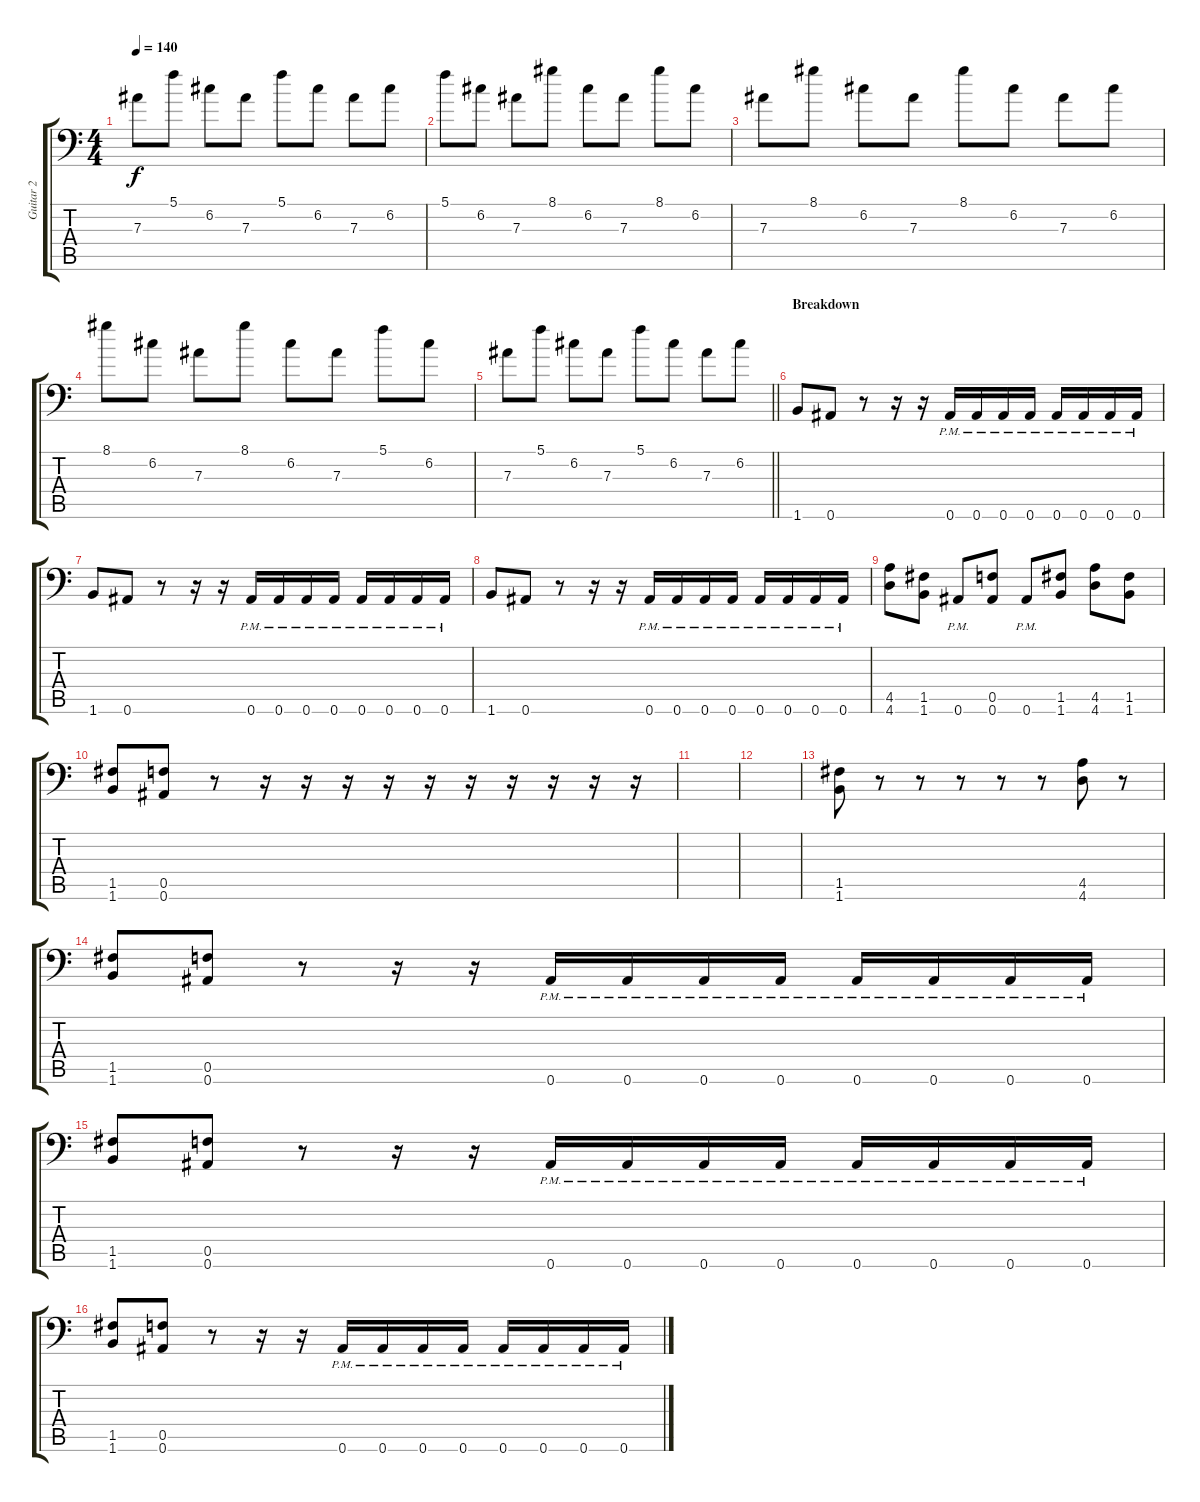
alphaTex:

\track ("Guitar 2" "Guitar 2") {instrument distortionguitar}
\staff {score tabs}
\tuning (C4 G3 Eb3 Bb2 F2 Bb1) {hide}
\ts (4 4)
\tempo 140
\clef f4
\ks c
7.3.8{dy f} 5.1.8 6.2.8 7.3.8 5.1.8 6.2.8 7.3.8 6.2.8 |
5.1.8 6.2.8 7.3.8 8.1.8 6.2.8 7.3.8 8.1.8 6.2.8 |
7.3.8 8.1.8 6.2.8 7.3.8 8.1.8 6.2.8 7.3.8 6.2.8 |
8.1.8 6.2.8 7.3.8 8.1.8 6.2.8 7.3.8 5.1.8 6.2.8 |
\barLineRight lightlight
7.3.8 5.1.8 6.2.8 7.3.8 5.1.8 6.2.8 7.3.8 6.2.8 |
\section ("" "Breakdown")
1.6.8{balance 16} 0.6.8 r.8 r.16 r.16 0.6{pm}.16 0.6{pm}.16 0.6{pm}.16 0.6{pm}.16 0.6{pm}.16 0.6{pm}.16 0.6{pm}.16 0.6{pm}.16 |
1.6.8 0.6.8 r.8 r.16 r.16 0.6{pm}.16 0.6{pm}.16 0.6{pm}.16 0.6{pm}.16 0.6{pm}.16 0.6{pm}.16 0.6{pm}.16 0.6{pm}.16 |
1.6.8 0.6.8 r.8 r.16 r.16 0.6{pm}.16 0.6{pm}.16 0.6{pm}.16 0.6{pm}.16 0.6{pm}.16 0.6{pm}.16 0.6{pm}.16 0.6{pm}.16 |
(4.5 4.6).8 (1.5 1.6).8 0.6{pm}.8 (0.5 0.6).8 0.6{pm}.8 (1.5 1.6).8 (4.5 4.6).8 (1.5 1.6).8 |
(1.5 1.6).8 (0.5 0.6).8 r.8 r.16 r.16 r.16 r.16 r.16 r.16 r.16 r.16 r.16 r.16 |
|
|
(1.5 1.6).8 r.8 r.8 r.8 r.8 r.8 (4.5 4.6).8 r.8 |
(1.5 1.6).8{balance 12} (0.5 0.6).8 r.8 r.16 r.16 0.6{pm}.16 0.6{pm}.16 0.6{pm}.16 0.6{pm}.16 0.6{pm}.16 0.6{pm}.16 0.6{pm}.16 0.6{pm}.16 |
(1.5 1.6).8 (0.5 0.6).8 r.8 r.16 r.16 0.6{pm}.16 0.6{pm}.16 0.6{pm}.16 0.6{pm}.16 0.6{pm}.16 0.6{pm}.16 0.6{pm}.16 0.6{pm}.16 |
(1.5 1.6).8 (0.5 0.6).8 r.8 r.16 r.16 0.6{pm}.16 0.6{pm}.16 0.6{pm}.16 0.6{pm}.16 0.6{pm}.16 0.6{pm}.16 0.6{pm}.16 0.6{pm}.16
